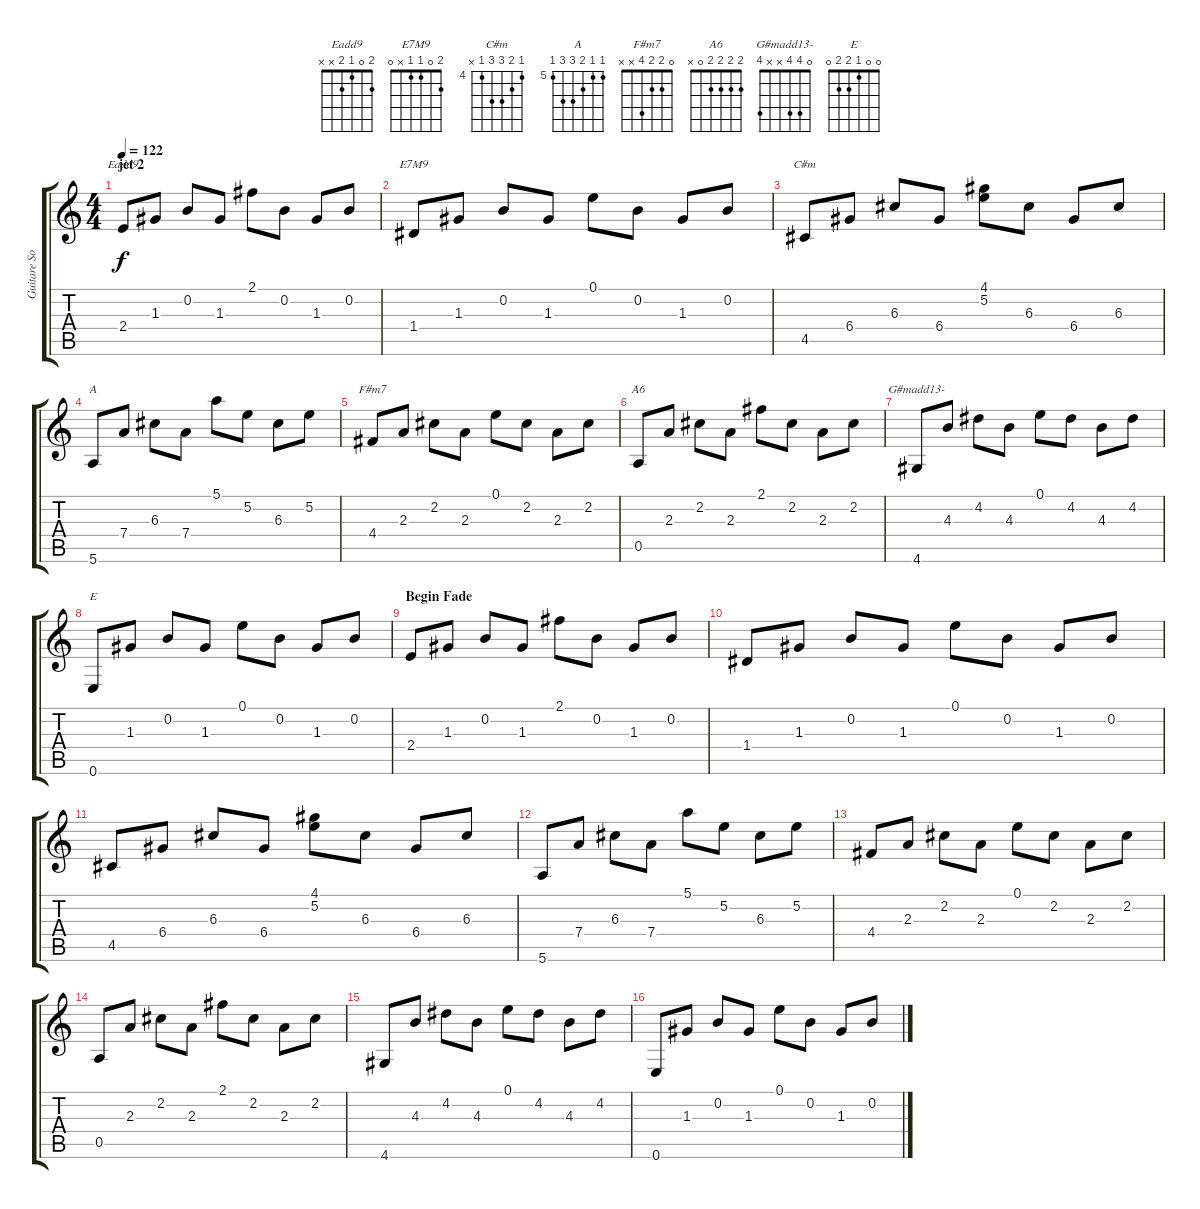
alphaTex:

\track ("Guitare Son Clair" "Guitare So") {instrument electricguitarmuted}
\staff {score tabs}
\tuning (E4 B3 G3 D3 A2 E2) {hide}
\chord ("Eadd9" 2 0 1 2 x x)
\chord ("E7M9" 2 0 1 1 x 0)
\chord ("C#m" 4 5 6 6 4 x) {firstfret 4}
\chord ("A" 5 5 6 7 7 5) {firstfret 5}
\chord ("F#m7" 0 2 2 4 x x)
\chord ("A6" 2 2 2 2 0 x)
\chord ("G#madd13-" 0 4 4 x x 4)
\chord ("E" 0 0 1 2 2 0)
\ts (4 4)
\section ("" "jet 2")
\tempo 122
\clef g2
\ks c
2.4.8{ch "Eadd9" dy f} 1.3.8 0.2.8 1.3.8 2.1.8 0.2.8 1.3.8 0.2.8 |
1.4.8{ch "E7M9"} 1.3.8 0.2.8 1.3.8 0.1.8 0.2.8 1.3.8 0.2.8 |
4.5.8{ch "C#m"} 6.4.8 6.3.8 6.4.8 (4.1 5.2).8 6.3.8 6.4.8 6.3.8 |
5.6.8{ch "A"} 7.4.8 6.3.8 7.4.8 5.1.8 5.2.8 6.3.8 5.2.8 |
4.4.8{ch "F#m7"} 2.3.8 2.2.8 2.3.8 0.1.8 2.2.8 2.3.8 2.2.8 |
0.5.8{ch "A6"} 2.3.8 2.2.8 2.3.8 2.1.8 2.2.8 2.3.8 2.2.8 |
4.6.8{ch "G#madd13-"} 4.3.8 4.2.8 4.3.8 0.1.8 4.2.8 4.3.8 4.2.8 |
0.6.8{ch "E"} 1.3.8 0.2.8 1.3.8 0.1.8 0.2.8 1.3.8 0.2.8 |
\section ("" "Begin Fade")
2.4.8 1.3.8 0.2.8 1.3.8 2.1.8 0.2.8 1.3.8 0.2.8 |
1.4.8 1.3.8 0.2.8 1.3.8 0.1.8 0.2.8 1.3.8 0.2.8 |
4.5.8 6.4.8 6.3.8 6.4.8 (4.1 5.2).8 6.3.8 6.4.8 6.3.8 |
5.6.8 7.4.8 6.3.8 7.4.8 5.1.8 5.2.8 6.3.8 5.2.8 |
4.4.8 2.3.8 2.2.8 2.3.8 0.1.8 2.2.8 2.3.8 2.2.8 |
0.5.8 2.3.8 2.2.8 2.3.8 2.1.8 2.2.8 2.3.8 2.2.8 |
4.6.8 4.3.8 4.2.8 4.3.8 0.1.8 4.2.8 4.3.8 4.2.8 |
0.6.8 1.3.8 0.2.8 1.3.8 0.1.8 0.2.8 1.3.8 0.2.8
